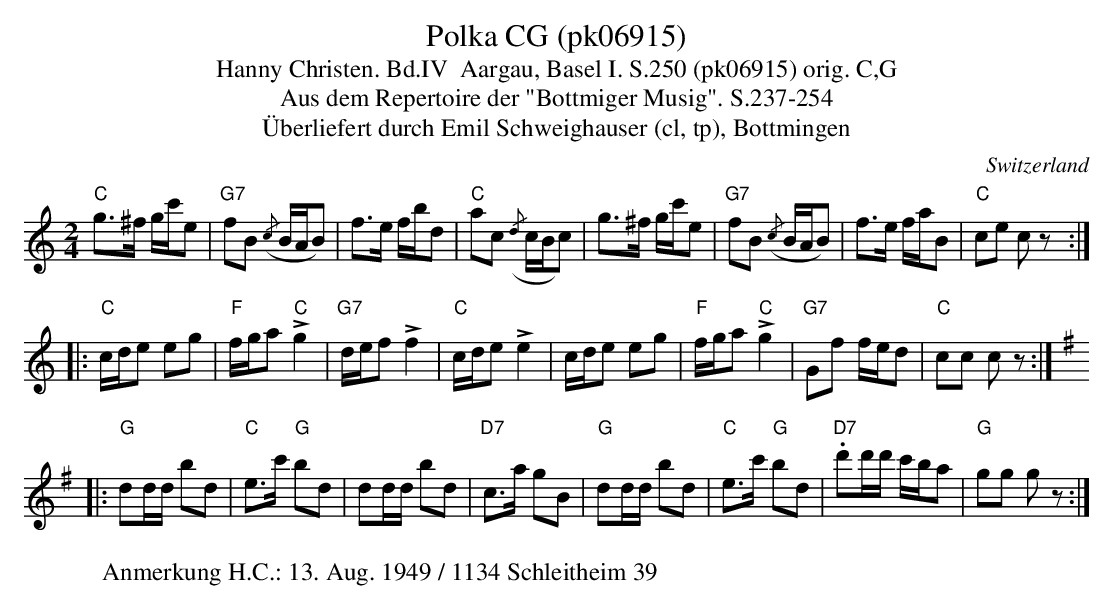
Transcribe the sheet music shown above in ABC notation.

X:1
T:Polka CG (pk06915)
T:Hanny Christen. Bd.IV  Aargau, Basel I. S.250 (pk06915) orig. C,G
T: Aus dem Repertoire der "Bottmiger Musig". S.237-254
T:Überliefert durch Emil Schweighauser (cl, tp), Bottmingen
M:2/4
L:1/8
O:Switzerland
K:C major
"C"g>^f g/c'/e | "G7"fB ({/c}B/A/B) | f>e f/b/d | "C"ac ({/d}c/B/c) |  g>^f g/c'/e | "G7"fB ({/c}B/A/B) | f>e f/a/B | "C"ce cz :|
|: "C"c/d/e eg | "F"f/g/a !>!"C"g2 | "G7"d/e/f !>!f2 | "C"c/d/e !>!e2 | c/d/e eg | "F"f/g/a !>!"C"g2 | "G7"Gf f/e/d | "C"cc cz :| [K:G]
|: "G"dd/d/ bd | "C"e>c' "G"bd | dd/d/ bd | "D7"c>a gB | "G"dd/d/ bd | "C"e>c' "G"bd | "D7".d'd'/d'/ c'/b/a | "G"gg gz :|
W:Anmerkung H.C.: 13. Aug. 1949 / 1134 Schleitheim 39
